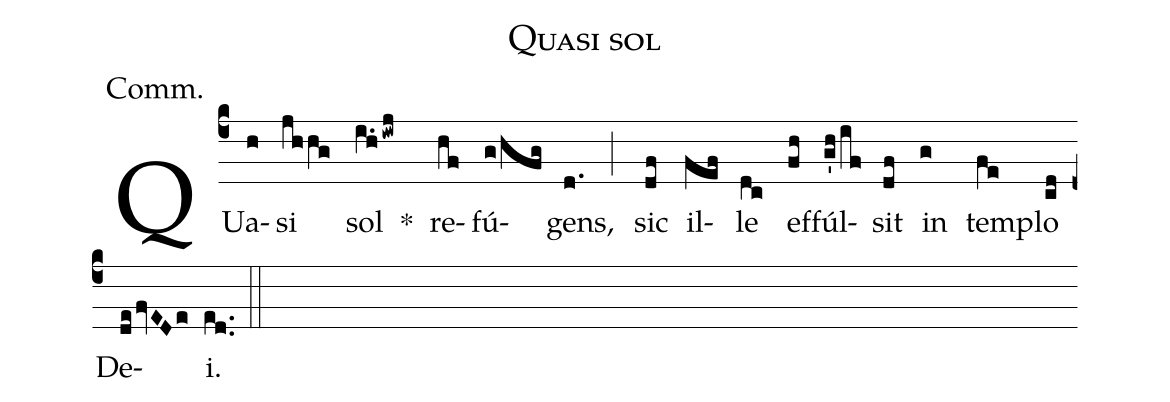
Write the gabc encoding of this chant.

name: Quasi sol;
annotation: Comm.;
mode: 1.;
office-part: communion;
%%
(c4) QUa(h)si(jh/hg) sol(i.hiwj) *() re(hf)fú(g/hfg)gens,(d.) (;) sic(df) il(fef)le(dc) ef(fh)fúl(g'h/if)sit(df) in(g) tem(fe)plo(cd) De(defvEDe)i.(ed..) (::)
